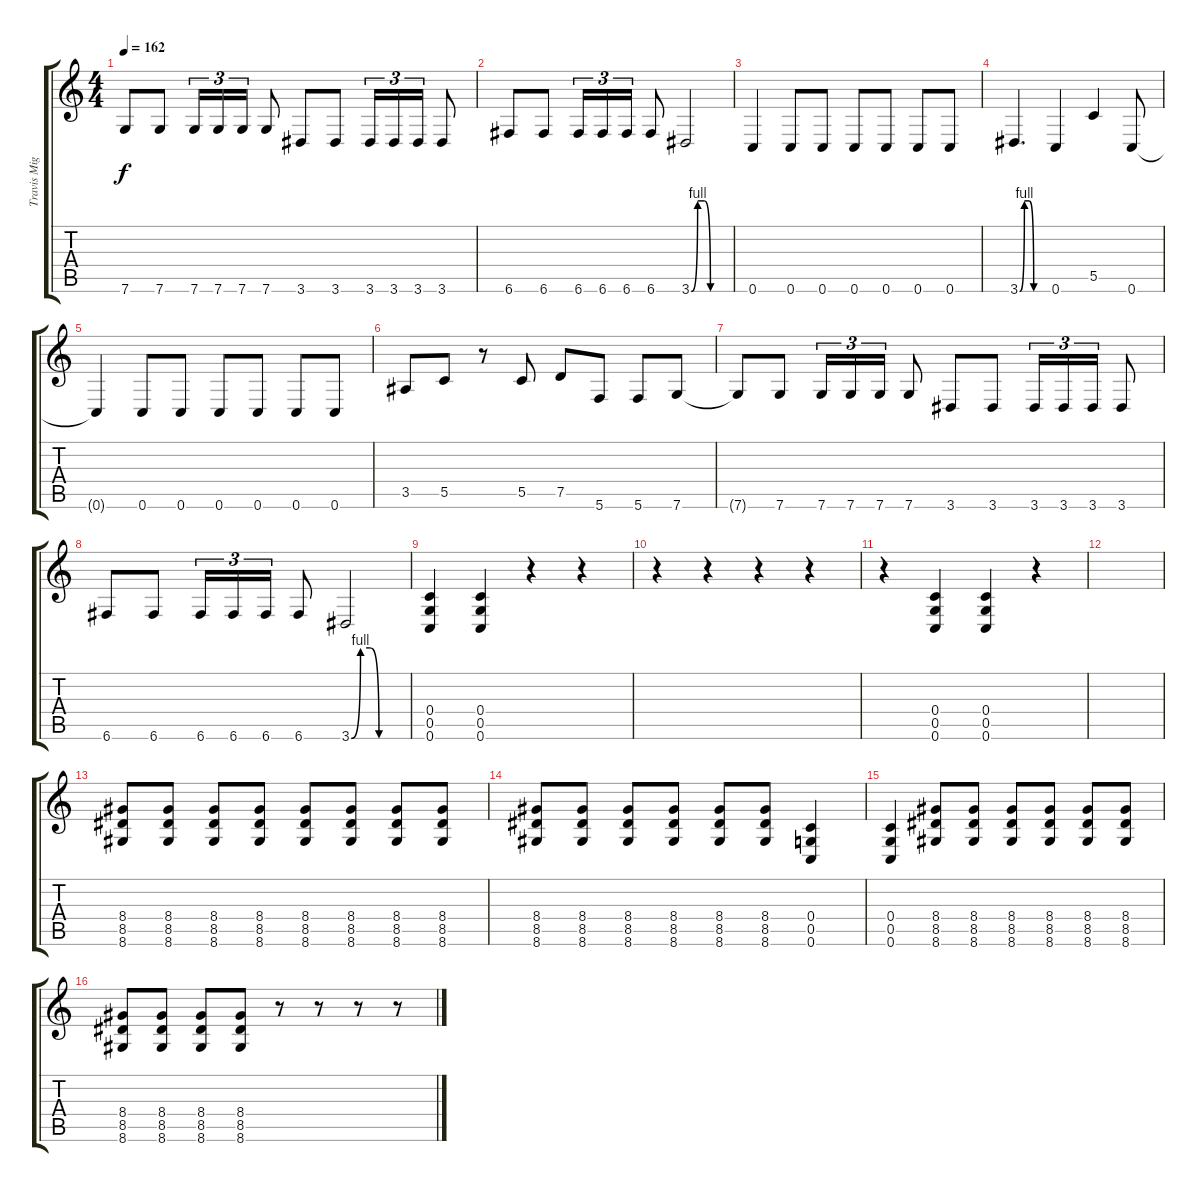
\track ("Travis Miguel" "Travis Mig") {instrument distortionguitar}
\staff {score tabs}
\tuning (D4 A3 F3 C3 G2 C2) {hide}
\ts (4 4)
\tempo 162
\clef g2
\ks c
7.6{t}.8{dy f} 7.6.8 7.6.16{tu (3 2)} 7.6.16{tu (3 2)} 7.6.16{tu (3 2)} 7.6.8 3.6.8 3.6.8 3.6.16{tu (3 2)} 3.6.16{tu (3 2)} 3.6.16{tu (3 2)} 3.6.8 |
6.6.8 6.6.8 6.6.16{tu (3 2)} 6.6.16{tu (3 2)} 6.6.16{tu (3 2)} 6.6.8 3.6{be (custom 0 0 10 4 20 4 30 0 60 0)}.2 |
0.6.4 0.6.8 0.6.8 0.6.8 0.6.8 0.6.8 0.6.8 |
3.6{be (custom 0 0 10 4 20 4 30 0 60 0)}.4{d} 0.6.4 5.5.4 0.6.8 |
0.6{t}.4 0.6.8 0.6.8 0.6.8 0.6.8 0.6.8 0.6.8 |
3.5.8 5.5.8 r.8 5.5.8 7.5.8 5.6.8 5.6.8 7.6.8 |
7.6{t}.8 7.6.8 7.6.16{tu (3 2)} 7.6.16{tu (3 2)} 7.6.16{tu (3 2)} 7.6.8 3.6.8 3.6.8 3.6.16{tu (3 2)} 3.6.16{tu (3 2)} 3.6.16{tu (3 2)} 3.6.8 |
6.6.8 6.6.8 6.6.16{tu (3 2)} 6.6.16{tu (3 2)} 6.6.16{tu (3 2)} 6.6.8 3.6{be (custom 0 0 10 4 20 4 30 0 60 0)}.2 |
(0.4 0.5 0.6).4 (0.4 0.5 0.6).4 r.4 r.4 |
r.4 r.4 r.4 r.4 |
r.4 (0.4 0.5 0.6).4 (0.4 0.5 0.6).4 r.4 |
|
(8.4 8.5 8.6).8 (8.4 8.5 8.6).8 (8.4 8.5 8.6).8 (8.4 8.5 8.6).8 (8.4 8.5 8.6).8 (8.4 8.5 8.6).8 (8.4 8.5 8.6).8 (8.4 8.5 8.6).8 |
(8.4 8.5 8.6).8 (8.4 8.5 8.6).8 (8.4 8.5 8.6).8 (8.4 8.5 8.6).8 (8.4 8.5 8.6).8 (8.4 8.5 8.6).8 (0.4 0.5 0.6).4 |
(0.4 0.5 0.6).4 (8.4 8.5 8.6).8 (8.4 8.5 8.6).8 (8.4 8.5 8.6).8 (8.4 8.5 8.6).8 (8.4 8.5 8.6).8 (8.4 8.5 8.6).8 |
(8.4 8.5 8.6).8 (8.4 8.5 8.6).8 (8.4 8.5 8.6).8 (8.4 8.5 8.6).8 r.8 r.8 r.8 r.8
